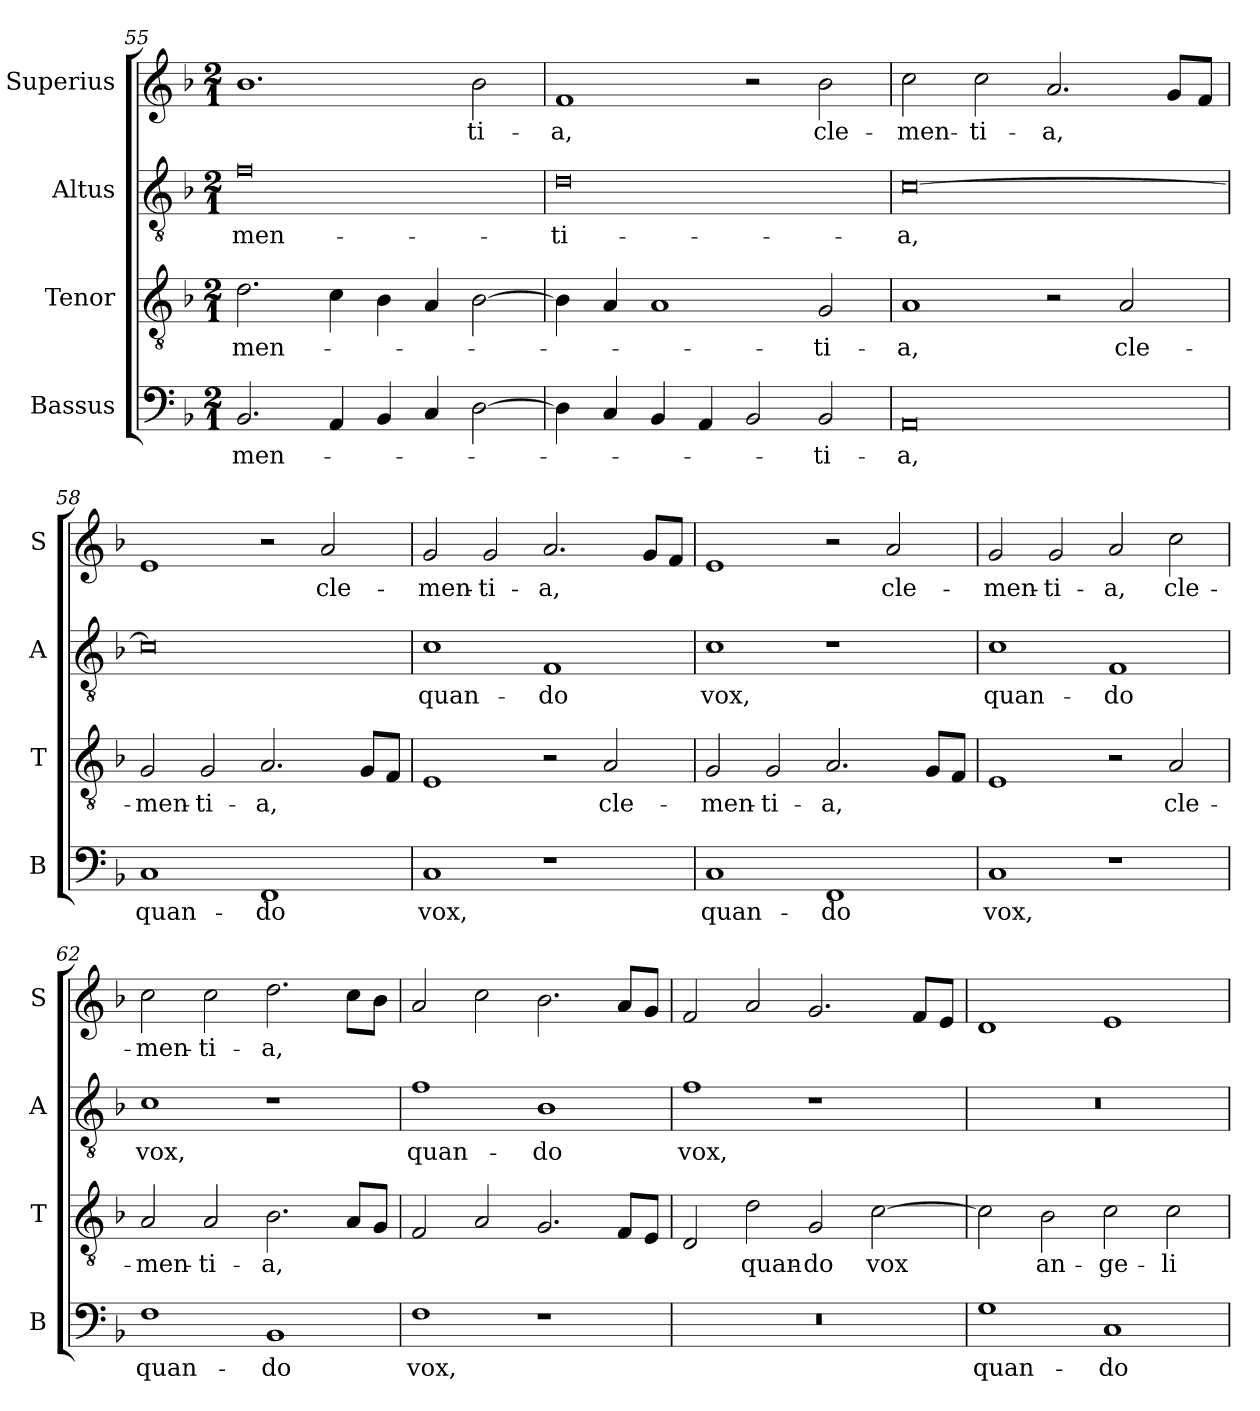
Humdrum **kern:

**kern	**text	**kern	**text	**kern	**text	**kern	**text
*part4	*part4	*part3	*part3	*part2	*part2	*part1	*part1
*staff4	*staff4	*staff3	*staff3	*staff2	*staff2	*staff1	*staff1
*I"Bassus	*	*I"Tenor	*	*I"Altus	*	*I"Superius	*
*I'B	*	*I'T	*	*I'A	*	*I'S	*
*clefF4	*	*clefGv2	*	*clefGv2	*	*clefG2	*
*k[b-]	*	*k[b-]	*	*k[b-]	*	*k[b-]	*
*d:	*	*d:	*	*d:	*	*d:	*
*M2/1	*	*M2/1	*	*M2/1	*	*M2/1	*
=55	=55	=55	=55	=55	=55	=55	=55
2.BB-	-men-	2.d	-men-	0f	-men-	1.b-	.
4AA	.	4c	.	.	.	.	.
4BB-	.	4B-	.	.	.	.	.
4C	.	4A	.	.	.	.	.
[2D	.	[2B-	.	.	.	2b-	-ti-
=56	=56	=56	=56	=56	=56	=56	=56
4D]	.	4B-]	.	0d	-ti-	1f	-a,
4C	.	4A	.	.	.	.	.
4BB-	.	1A	.	.	.	.	.
4AA	.	.	.	.	.	.	.
2BB-	.	.	.	.	.	2r	.
2BB-	-ti-	2G	-ti-	.	.	2b-	cle-
=57	=57	=57	=57	=57	=57	=57	=57
0AA	-a,	1A	-a,	[0c	-a,	2cc	-men-
.	.	.	.	.	.	2cc	-ti-
.	.	2r	.	.	.	2.a	-a,
.	.	2A	cle-	.	.	.	.
.	.	.	.	.	.	8gL	.
.	.	.	.	.	.	8fJ	.
=58	=58	=58	=58	=58	=58	=58	=58
1C	quan-	2G	-men-	0c]	.	1e	.
.	.	2G	-ti-	.	.	.	.
1FF	-do	2.A	-a,	.	.	2r	.
.	.	.	.	.	.	2a	cle-
.	.	8GL	.	.	.	.	.
.	.	8FJ	.	.	.	.	.
=59	=59	=59	=59	=59	=59	=59	=59
1C	vox,	1E	.	1c	quan-	2g	-men-
.	.	.	.	.	.	2g	-ti-
1r	.	2r	.	1F	-do	2.a	-a,
.	.	2A	cle-	.	.	.	.
.	.	.	.	.	.	8gL	.
.	.	.	.	.	.	8fJ	.
=60	=60	=60	=60	=60	=60	=60	=60
1C	quan-	2G	-men-	1c	vox,	1e	.
.	.	2G	-ti-	.	.	.	.
1FF	-do	2.A	-a,	1r	.	2r	.
.	.	.	.	.	.	2a	cle-
.	.	8GL	.	.	.	.	.
.	.	8FJ	.	.	.	.	.
=61	=61	=61	=61	=61	=61	=61	=61
1C	vox,	1E	.	1c	quan-	2g	-men-
.	.	.	.	.	.	2g	-ti-
1r	.	2r	.	1F	-do	2a	-a,
.	.	2A	cle-	.	.	2cc	cle-
=62	=62	=62	=62	=62	=62	=62	=62
1F	quan-	2A	-men-	1c	vox,	2cc	-men-
.	.	2A	-ti-	.	.	2cc	-ti-
1BB-	-do	2.B-	-a,	1r	.	2.dd	-a,
.	.	8AL	.	.	.	8ccL	.
.	.	8GJ	.	.	.	8b-J	.
=63	=63	=63	=63	=63	=63	=63	=63
1F	vox,	2F	.	1f	quan-	2a	.
.	.	2A	.	.	.	2cc	.
1r	.	2.G	.	1B-	-do	2.b-	.
.	.	8FL	.	.	.	8aL	.
.	.	8EJ	.	.	.	8gJ	.
=64	=64	=64	=64	=64	=64	=64	=64
0r	.	2D	.	1f	vox,	2f	.
.	.	2d	quan-	.	.	2a	.
.	.	2G	-do	1r	.	2.g	.
.	.	[2c	vox	.	.	.	.
.	.	.	.	.	.	8fL	.
.	.	.	.	.	.	8eJ	.
=65	=65	=65	=65	=65	=65	=65	=65
1G	quan-	2c]	.	0r	.	1d	.
.	.	2B-	an-	.	.	.	.
1C	-do	2c	-ge-	.	.	1e	.
.	.	2c	-li-	.	.	.	.
=	=	=	=	=	=	=	=
*-	*-	*-	*-	*-	*-	*-	*-
